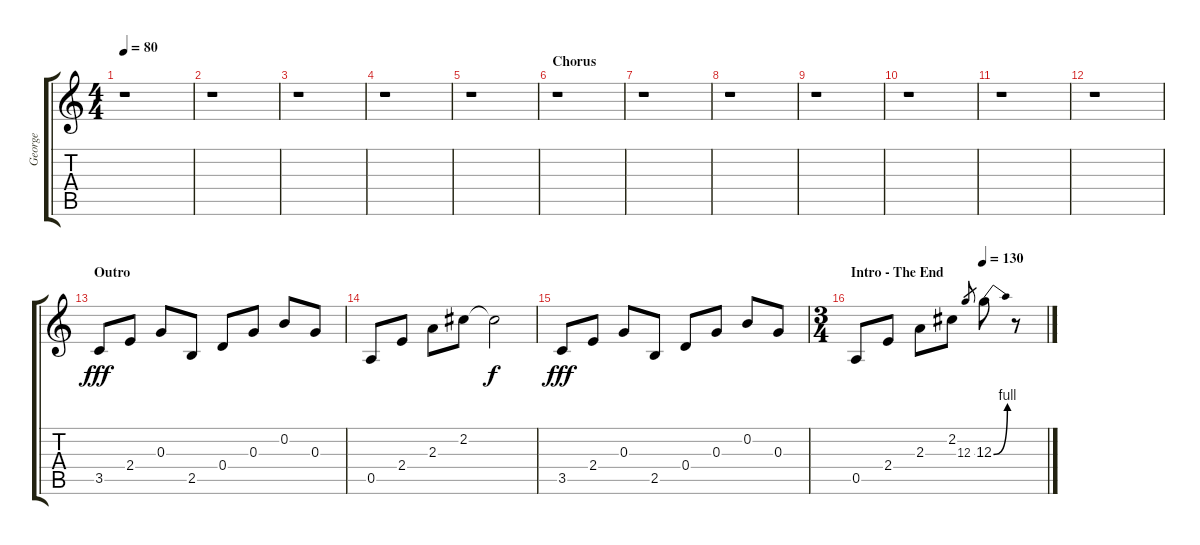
\track ("George" "George") {instrument electricguitarjazz}
\staff {score tabs}
\tuning (E4 B3 G3 D3 A2 E2) {hide}
\ts (4 4)
\tempo 80
\clef g2
\ks c
r.1{dy fff} |
r.1 |
r.1 |
r.1 |
r.1 |
\section ("" "Chorus")
r.1 |
r.1 |
r.1 |
r.1 |
r.1 |
r.1 |
r.1 |
\section ("" "Outro")
3.5.8 2.4.8 0.3.8 2.5.8 0.4.8 0.3.8 0.2.8 0.3.8 |
0.5.8 2.4.8 2.3.8 2.2.8 2.2{t}.2{dy f} |
3.5.8{dy fff} 2.4.8 0.3.8 2.5.8 0.4.8 0.3.8 0.2.8 0.3.8 |
\ts (3 4)
\section ("" "Intro - The End")
\tempo (130 0.6666666666666666)
0.5.8 2.4.8 2.3.8 2.2.8 12.3.8{gr} 12.3{be (bend 0 0 60 4)}.8 r.8
